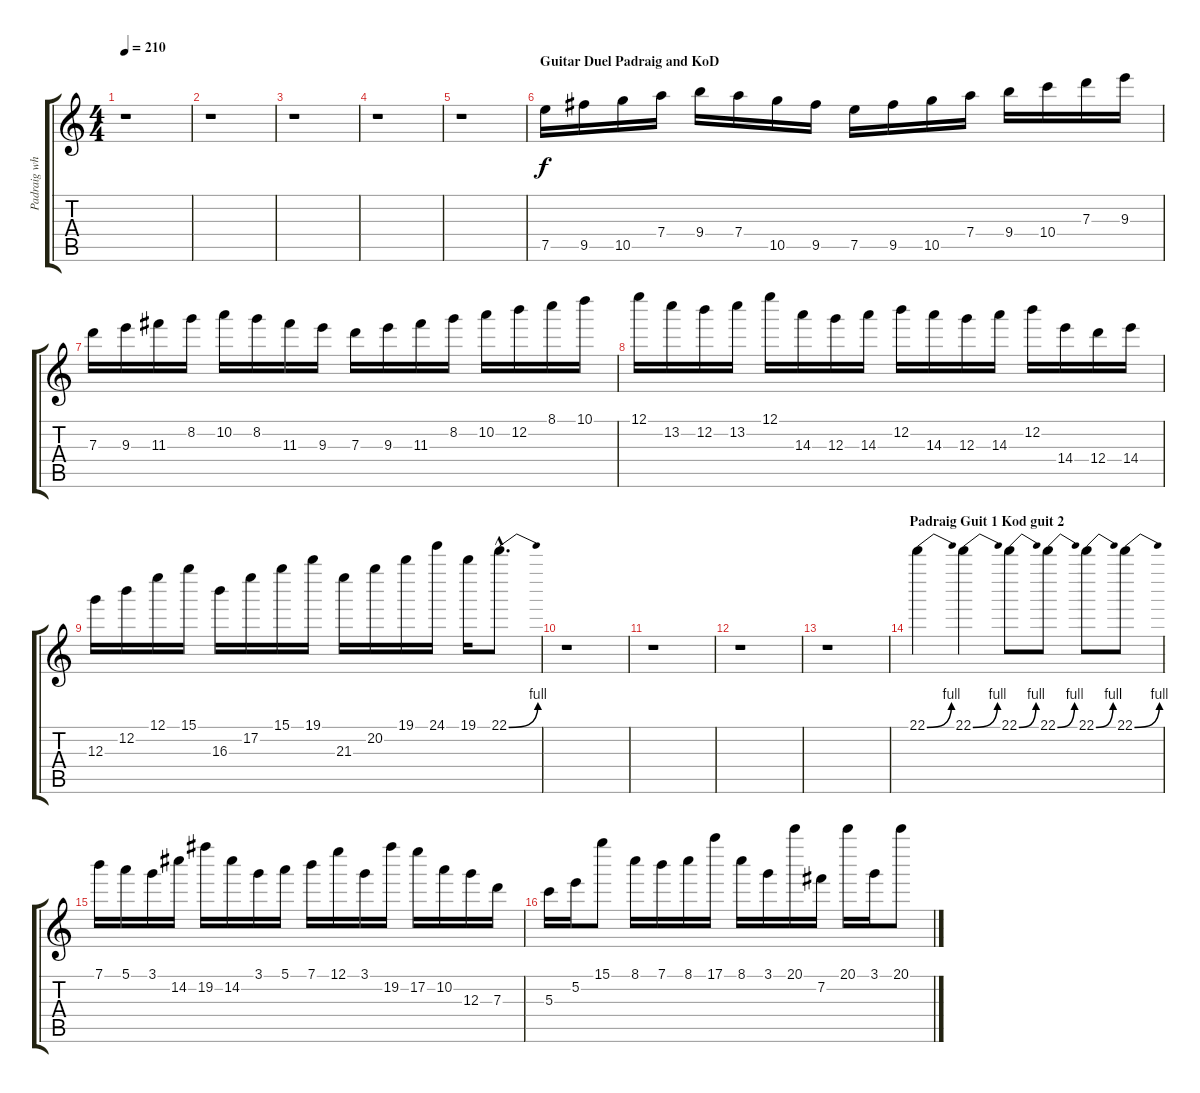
\track ("Padraig whammy Pedal" "Padraig wh") {instrument distortionguitar}
\staff {score tabs}
\tuning (E5 B4 G4 D4 A3 E3) {hide}
\ts (4 4)
\tempo 210
\clef g2
\ks c
r.1{dy f} |
r.1 |
r.1 |
r.1 |
r.1 |
\section ("" "Guitar Duel Padraig and KoD")
7.5.16 9.5.16 10.5.16 7.4.16 9.4.16 7.4.16 10.5.16 9.5.16 7.5.16 9.5.16 10.5.16 7.4.16 9.4.16 10.4.16 7.3.16 9.3.16 |
7.3.16 9.3.16 11.3.16 8.2.16 10.2.16 8.2.16 11.3.16 9.3.16 7.3.16 9.3.16 11.3.16 8.2.16 10.2.16 12.2.16 8.1.16 10.1.16 |
12.1.16 13.2.16 12.2.16 13.2.16 12.1.16 14.3.16 12.3.16 14.3.16 12.2.16 14.3.16 12.3.16 14.3.16 12.2.16 14.4.16 12.4.16 14.4.16 |
12.3.16 12.2.16 12.1.16 15.1.16 16.3.16 17.2.16 15.1.16 19.1.16 21.3.16 20.2.16 19.1.16 24.1.16 19.1.16 22.1{be (bend 0 0 60 4) hac}.8{d} |
r.1 |
r.1 |
r.1 |
r.1 |
\section ("" "Padraig Guit 1 Kod guit 2")
22.1{be (bend 0 0 60 4)}.4 22.1{be (bend 0 0 60 4)}.4 22.1{be (bend 0 0 60 4)}.8 22.1{be (bend 0 0 60 4)}.8 22.1{be (bend 0 0 60 4)}.8 22.1{be (bend 0 0 60 4)}.8 |
7.1.16 5.1.16 3.1.16 14.2.16 19.2.16 14.2.16 3.1.16 5.1.16 7.1.16 12.1.16 3.1.16 19.2.16 17.2.16 10.2.16 12.3.16 7.3.16 |
5.3.16 5.2.16 15.1.8 8.1.16 7.1.16 8.1.16 17.1.16 8.1.16 3.1.16 20.1.16 7.2.16 20.1.16 3.1.16 20.1.8
